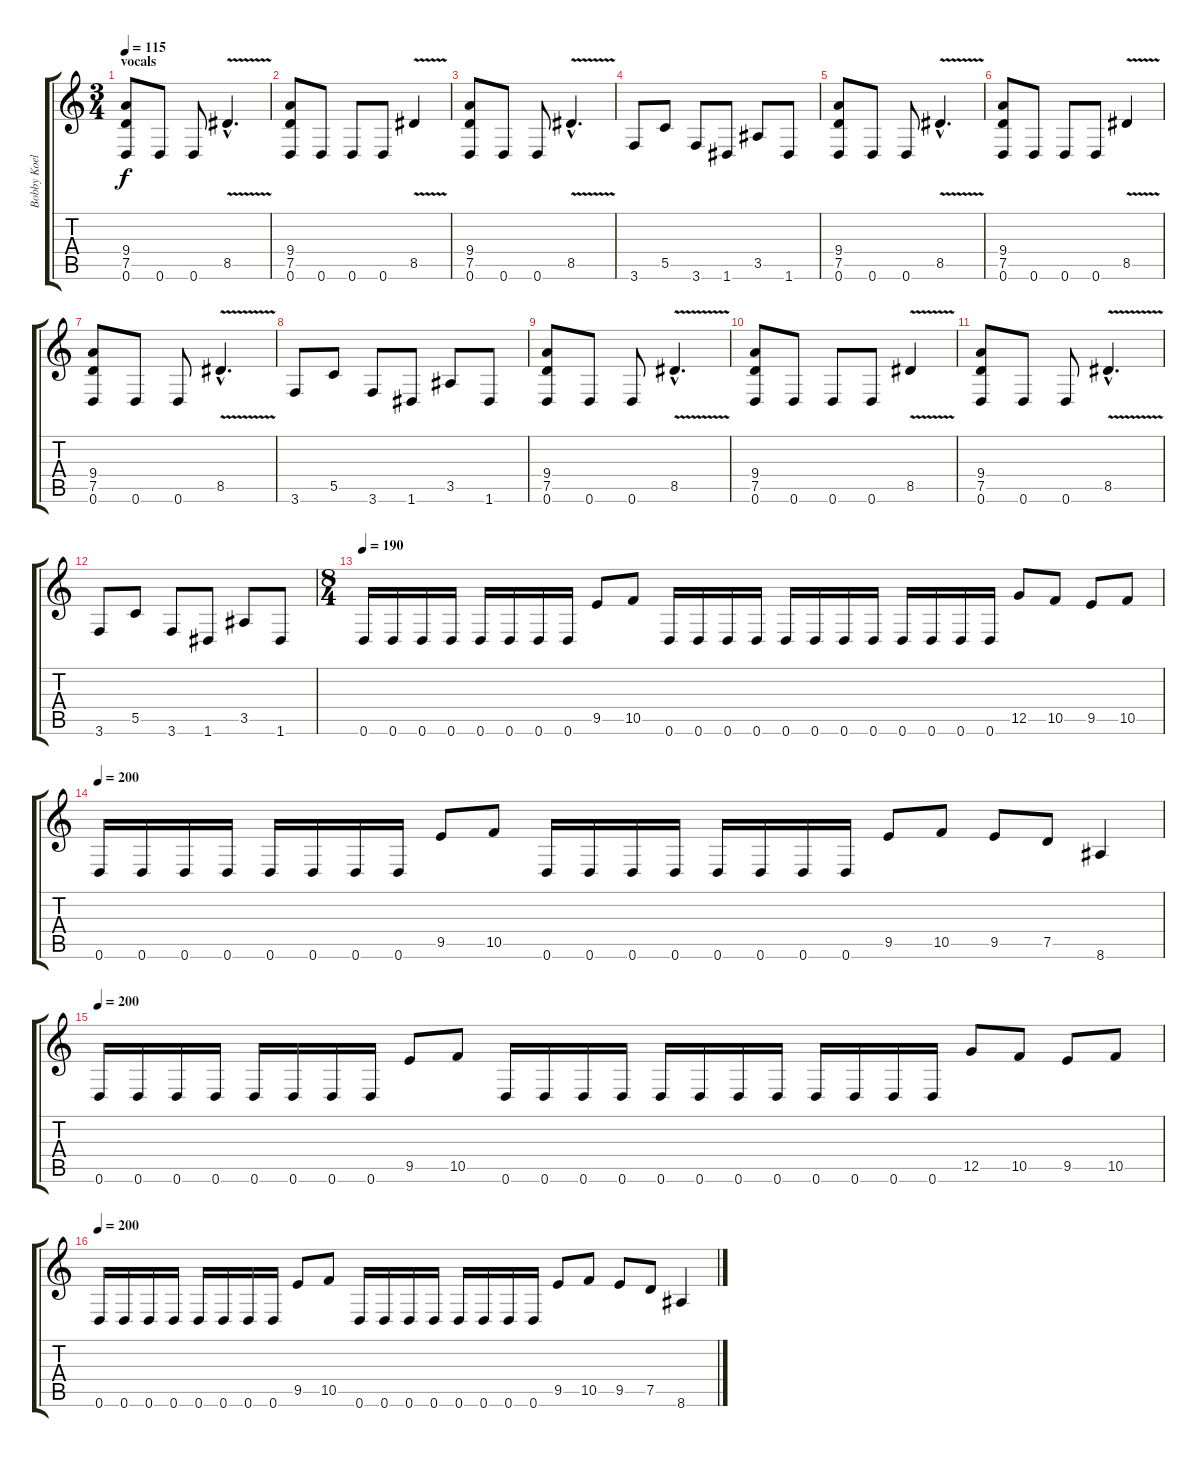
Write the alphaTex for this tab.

\track ("Bobby Koelble" "Bobby Koel") {instrument overdrivenguitar}
\staff {score tabs}
\tuning (D4 A3 F3 C3 G2 D2) {hide}
\ts (3 4)
\section ("" "vocals")
\tempo 115
\clef g2
\ks c
(9.4 7.5 0.6).8{dy f} 0.6.8 0.6.8 8.5{v hac}.4{d} |
(9.4 7.5 0.6).8 0.6.8 0.6.8 0.6.8 8.5{v}.4 |
(9.4 7.5 0.6).8 0.6.8 0.6.8 8.5{v hac}.4{d} |
3.6.8 5.5.8 3.6.8 1.6.8 3.5.8 1.6.8 |
(9.4 7.5 0.6).8 0.6.8 0.6.8 8.5{v hac}.4{d} |
(9.4 7.5 0.6).8 0.6.8 0.6.8 0.6.8 8.5{v}.4 |
(9.4 7.5 0.6).8 0.6.8 0.6.8 8.5{v hac}.4{d} |
3.6.8 5.5.8 3.6.8 1.6.8 3.5.8 1.6.8 |
(9.4 7.5 0.6).8 0.6.8 0.6.8 8.5{v hac}.4{d} |
(9.4 7.5 0.6).8 0.6.8 0.6.8 0.6.8 8.5{v}.4 |
(9.4 7.5 0.6).8 0.6.8 0.6.8 8.5{v hac}.4{d} |
3.6.8 5.5.8 3.6.8 1.6.8 3.5.8 1.6.8 |
\ts (8 4)
\tempo 200
\tempo 190
0.6.16 0.6.16 0.6.16 0.6.16 0.6.16 0.6.16 0.6.16 0.6.16 9.5.8 10.5.8 0.6.16 0.6.16 0.6.16 0.6.16 0.6.16 0.6.16 0.6.16 0.6.16 0.6.16 0.6.16 0.6.16 0.6.16 12.5.8 10.5.8 9.5.8 10.5.8 |
\tempo 200
0.6.16 0.6.16 0.6.16 0.6.16 0.6.16 0.6.16 0.6.16 0.6.16 9.5.8 10.5.8 0.6.16 0.6.16 0.6.16 0.6.16 0.6.16 0.6.16 0.6.16 0.6.16 9.5.8 10.5.8 9.5.8 7.5.8 8.6.4 |
\tempo 200
0.6.16 0.6.16 0.6.16 0.6.16 0.6.16 0.6.16 0.6.16 0.6.16 9.5.8 10.5.8 0.6.16 0.6.16 0.6.16 0.6.16 0.6.16 0.6.16 0.6.16 0.6.16 0.6.16 0.6.16 0.6.16 0.6.16 12.5.8 10.5.8 9.5.8 10.5.8 |
\tempo 200
0.6.16 0.6.16 0.6.16 0.6.16 0.6.16 0.6.16 0.6.16 0.6.16 9.5.8 10.5.8 0.6.16 0.6.16 0.6.16 0.6.16 0.6.16 0.6.16 0.6.16 0.6.16 9.5.8 10.5.8 9.5.8 7.5.8 8.6.4
